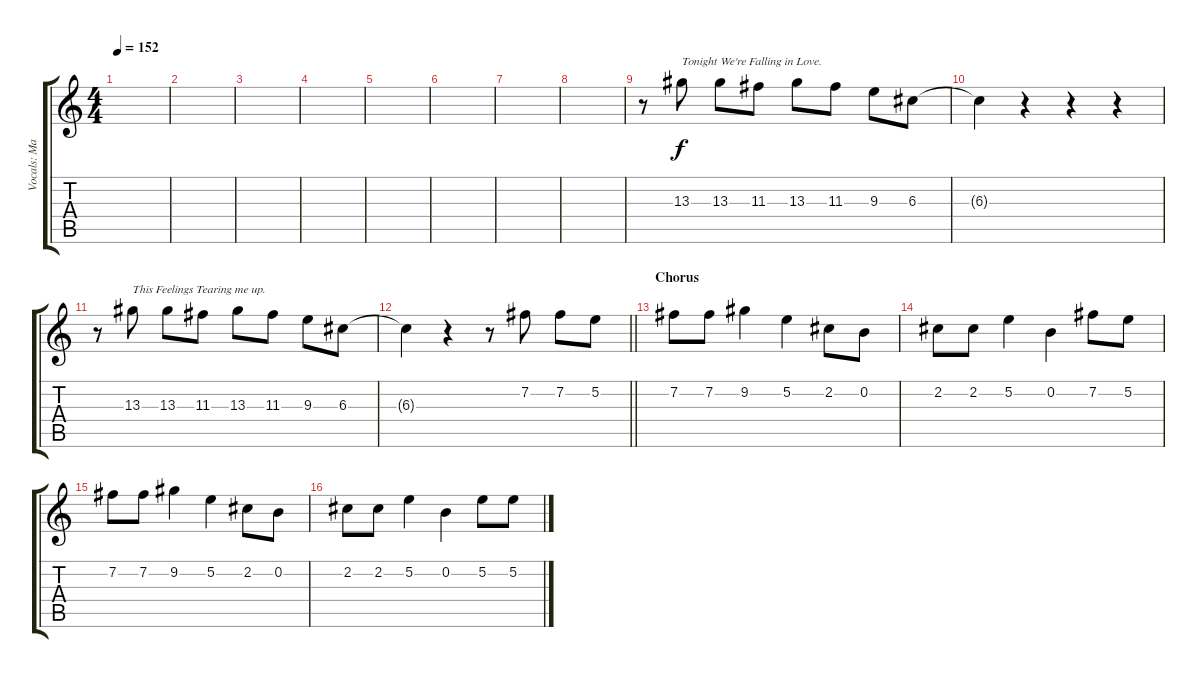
\track ("Vocals: Mason Musso" "Vocals: Ma") {instrument electricbassfinger}
\staff {score tabs}
\tuning (E4 B3 G3 D3 A2 E2) {hide}
\ts (4 4)
\tempo 152
\clef g2
\ks c
|
|
|
|
|
|
|
|
r.8 13.3.8{txt "Tonight We're Falling in Love."} 13.3.8 11.3.8 13.3.8 11.3.8 9.3.8 6.3.8 |
6.3{t}.4 r.4 r.4 r.4 |
r.8 13.3.8{txt "This Feelings Tearing me up."} 13.3.8 11.3.8 13.3.8 11.3.8 9.3.8 6.3.8 |
\barLineRight lightlight
6.3{t}.4 r.4 r.8 7.2.8 7.2.8 5.2.8 |
\section ("" "Chorus")
7.2.8 7.2.8 9.2.4 5.2.4 2.2.8 0.2.8 |
2.2.8 2.2.8 5.2.4 0.2.4 7.2.8 5.2.8 |
7.2.8 7.2.8 9.2.4 5.2.4 2.2.8 0.2.8 |
2.2.8 2.2.8 5.2.4 0.2.4 5.2.8 5.2.8
